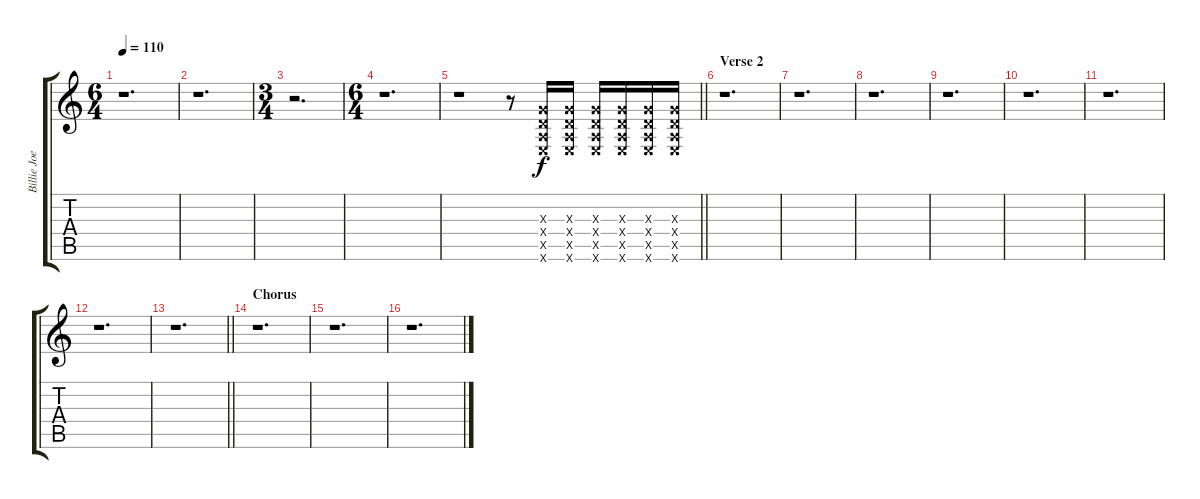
\track ("Billie Joe Armstrong (Solo)" "Billie Joe") {instrument distortionguitar}
\staff {score tabs}
\tuning (E4 B3 G3 D3 A2 E2) {hide}
\ts (6 4)
\tempo 110
\clef g2
\ks c
r.1{d dy f} |
r.1{d} |
\ts (3 4)
r.2{d} |
\ts (6 4)
r.1{d} |
\barLineRight lightlight
r.1 r.8 (0.3{x} 0.4{x} 0.5{x} 0.6{x}).16 (0.3{x} 0.4{x} 0.5{x} 0.6{x}).16 (0.3{x} 0.4{x} 0.5{x} 0.6{x}).16 (0.3{x} 0.4{x} 0.5{x} 0.6{x}).16 (0.3{x} 0.4{x} 0.5{x} 0.6{x}).16 (0.3{x} 0.4{x} 0.5{x} 0.6{x}).16 |
\section ("" "Verse 2")
r.1{d} |
r.1{d} |
r.1{d} |
r.1{d} |
r.1{d} |
r.1{d} |
r.1{d} |
\barLineRight lightlight
r.1{d} |
\section ("" "Chorus")
r.1{d} |
r.1{d} |
r.1{d}
